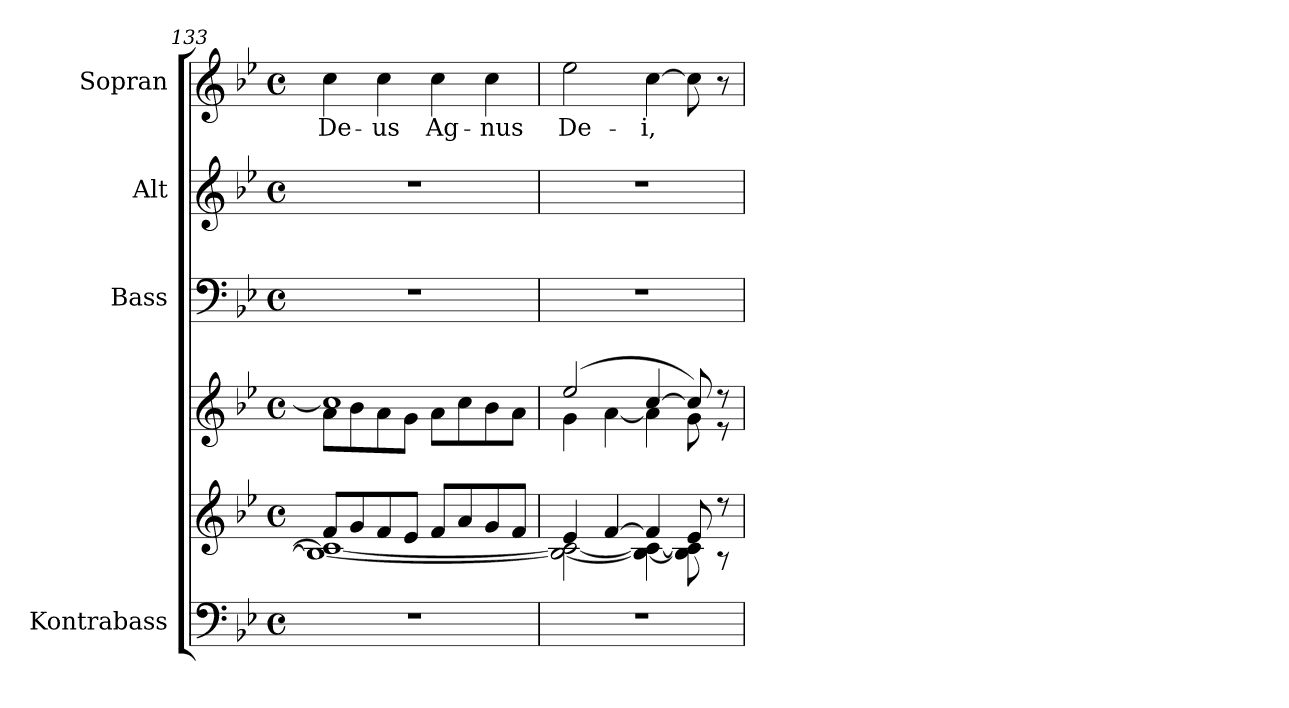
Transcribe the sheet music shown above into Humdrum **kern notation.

**kern	**kern	**kern	**kern	**kern	**kern	**text
*part5	*part4	*part4	*part3	*part2	*part1	*part1
*staff6	*staff5	*staff4	*staff3	*staff2	*staff1	*staff1
*I"Kontrabass	*	*	*I"Bass	*I"Alt	*I"Sopran	*
*I'Kb.	*	*	*I'B.	*I'A.	*I'S.	*
*clefF4	*clefG2	*clefG2	*clefF4	*clefG2	*clefG2	*
*ITrd7c12	*	*	*	*	*	*
*k[b-e-]	*k[b-e-]	*k[b-e-]	*k[b-e-]	*k[b-e-]	*k[b-e-]	*
*B-:	*B-:	*B-:	*B-:	*B-:	*B-:	*
*M4/4	*M4/4	*M4/4	*M4/4	*M4/4	*M4/4	*
*met(c)	*met(c)	*met(c)	*met(c)	*met(c)	*met(c)	*
=133	=133	=133	=133	=133	=133	=133
*	*^	*^	*	*	*	*
!	!	!	!	!	!	!	!	!LO:LY:b
1r	8f/L	1B-_ 1c_	1cc]	8a\L	1r	1r	4cc\	De-
.	8g/	.	.	8b-\	.	.	.	.
!	!	!	!	!	!	!	!	!LO:LY:b
.	8f/	.	.	8a\	.	.	4cc\	-us
.	8e-/J	.	.	8g\J	.	.	.	.
!	!	!	!	!	!	!	!	!LO:LY:b
.	8f/L	.	.	8a\L	.	.	4cc\	Ag-
.	8a/	.	.	8cc\	.	.	.	.
!	!	!	!	!	!	!	!	!LO:LY:b
.	8g/	.	.	8b-\	.	.	4cc\	-nus
.	8f/J	.	.	8a\J	.	.	.	.
=134	=134	=134	=134	=134	=134	=134	=134	=134
!	!	!	!	!	!	!	!	!LO:LY:b
1r	4e-/	2B-\_ 2c\_	(2ee-/	4g\	1r	1r	2ee-\	De-
.	[>4f/	.	.	[<4a\	.	.	.	.
!	!	!	!	!	!	!	!	!LO:LY:b
.	4f/]	4B-\_ 4c\_	[>4cc/	4a\]	.	.	[4cc\	-i,
.	8e-/	8B-\] 8c\]	8cc/])	8g\	.	.	8cc\]	.
.	8r	8r	8r	8r	.	.	8r	.
*	*v	*v	*	*	*	*	*	*
*	*	*v	*v	*	*	*	*
=	=	=	=	=	=	=
*-	*-	*-	*-	*-	*-	*-
